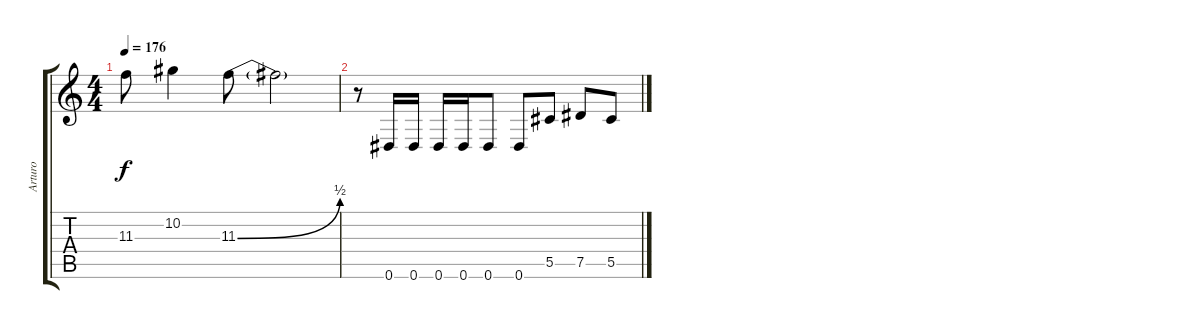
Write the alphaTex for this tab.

\track ("Arturo" "Arturo") {instrument distortionguitar}
\staff {score tabs}
\tuning (Eb4 Bb3 Gb3 Db3 Ab2 Eb2) {hide}
\ts (4 4)
\tempo 176
\clef g2
\ks c
11.3{t}.8{dy f} 10.2.4 11.3{be (bend 0 0 60 2)}.8 11.3{t}.2 |
r.8{balance 16} 0.6.16 0.6.16 0.6.16 0.6.16 0.6.8 0.6.8 5.5.8 7.5.8 5.5.8
